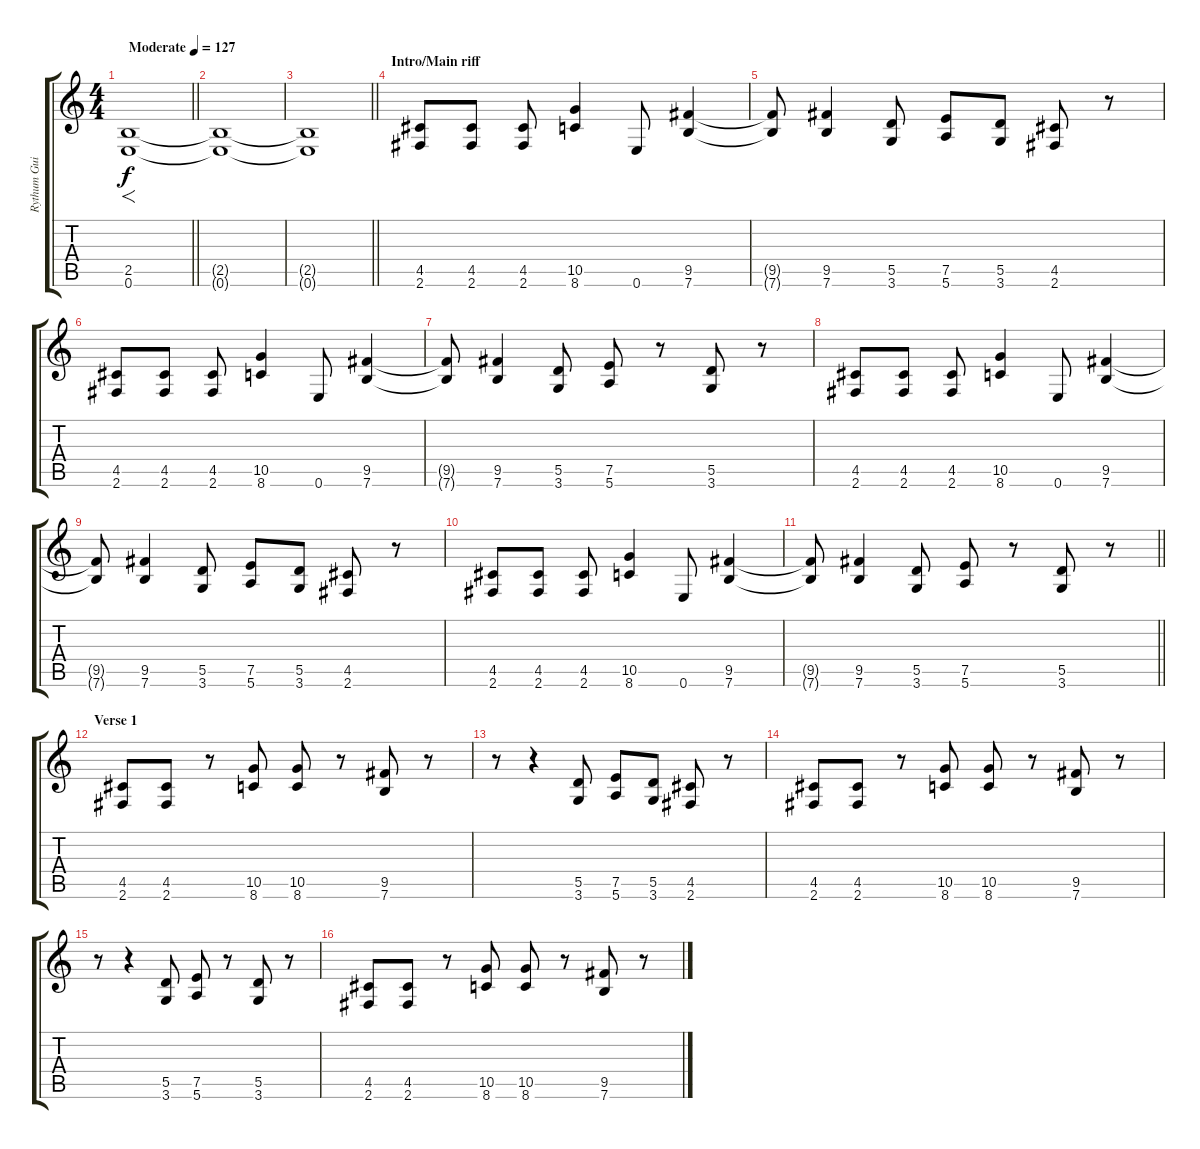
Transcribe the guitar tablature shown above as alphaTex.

\track ("Rythum Guitar" "Rythum Gui") {instrument distortionguitar}
\staff {score tabs}
\tuning (E4 B3 G3 D3 A2 E2) {hide}
\ts (4 4)
\tempo (127 "Moderate")
\clef g2
\barLineRight lightlight
\ks c
(2.5 0.6).1{f dy f volume 0 instrument distortionguitar} |
(2.5{t} 0.6{t}).1 |
\barLineRight lightlight
(2.5{t} 0.6{t}).1 |
\section ("" "Intro/Main riff")
(4.5 2.6).8{volume 16} (4.5 2.6).8 (4.5 2.6).8 (10.5 8.6).4 0.6.8 (9.5 7.6).4 |
(9.5{t} 7.6{t}).8 (9.5 7.6).4 (5.5 3.6).8 (7.5 5.6).8 (5.5 3.6).8 (4.5 2.6).8 r.8 |
(4.5 2.6).8 (4.5 2.6).8 (4.5 2.6).8 (10.5 8.6).4 0.6.8 (9.5 7.6).4 |
(9.5{t} 7.6{t}).8 (9.5 7.6).4 (5.5 3.6).8 (7.5 5.6).8 r.8 (5.5 3.6).8 r.8 |
(4.5 2.6).8 (4.5 2.6).8 (4.5 2.6).8 (10.5 8.6).4 0.6.8 (9.5 7.6).4 |
(9.5{t} 7.6{t}).8 (9.5 7.6).4 (5.5 3.6).8 (7.5 5.6).8 (5.5 3.6).8 (4.5 2.6).8 r.8 |
(4.5 2.6).8 (4.5 2.6).8 (4.5 2.6).8 (10.5 8.6).4 0.6.8 (9.5 7.6).4 |
\barLineRight lightlight
(9.5{t} 7.6{t}).8 (9.5 7.6).4 (5.5 3.6).8 (7.5 5.6).8 r.8 (5.5 3.6).8 r.8 |
\section ("" "Verse 1")
(4.5 2.6).8 (4.5 2.6).8 r.8 (10.5 8.6).8 (10.5 8.6).8 r.8 (9.5 7.6).8 r.8 |
r.8 r.4 (5.5 3.6).8 (7.5 5.6).8 (5.5 3.6).8 (4.5 2.6).8 r.8 |
(4.5 2.6).8 (4.5 2.6).8 r.8 (10.5 8.6).8 (10.5 8.6).8 r.8 (9.5 7.6).8 r.8 |
r.8 r.4 (5.5 3.6).8 (7.5 5.6).8 r.8 (5.5 3.6).8 r.8 |
(4.5 2.6).8 (4.5 2.6).8 r.8 (10.5 8.6).8 (10.5 8.6).8 r.8 (9.5 7.6).8 r.8
